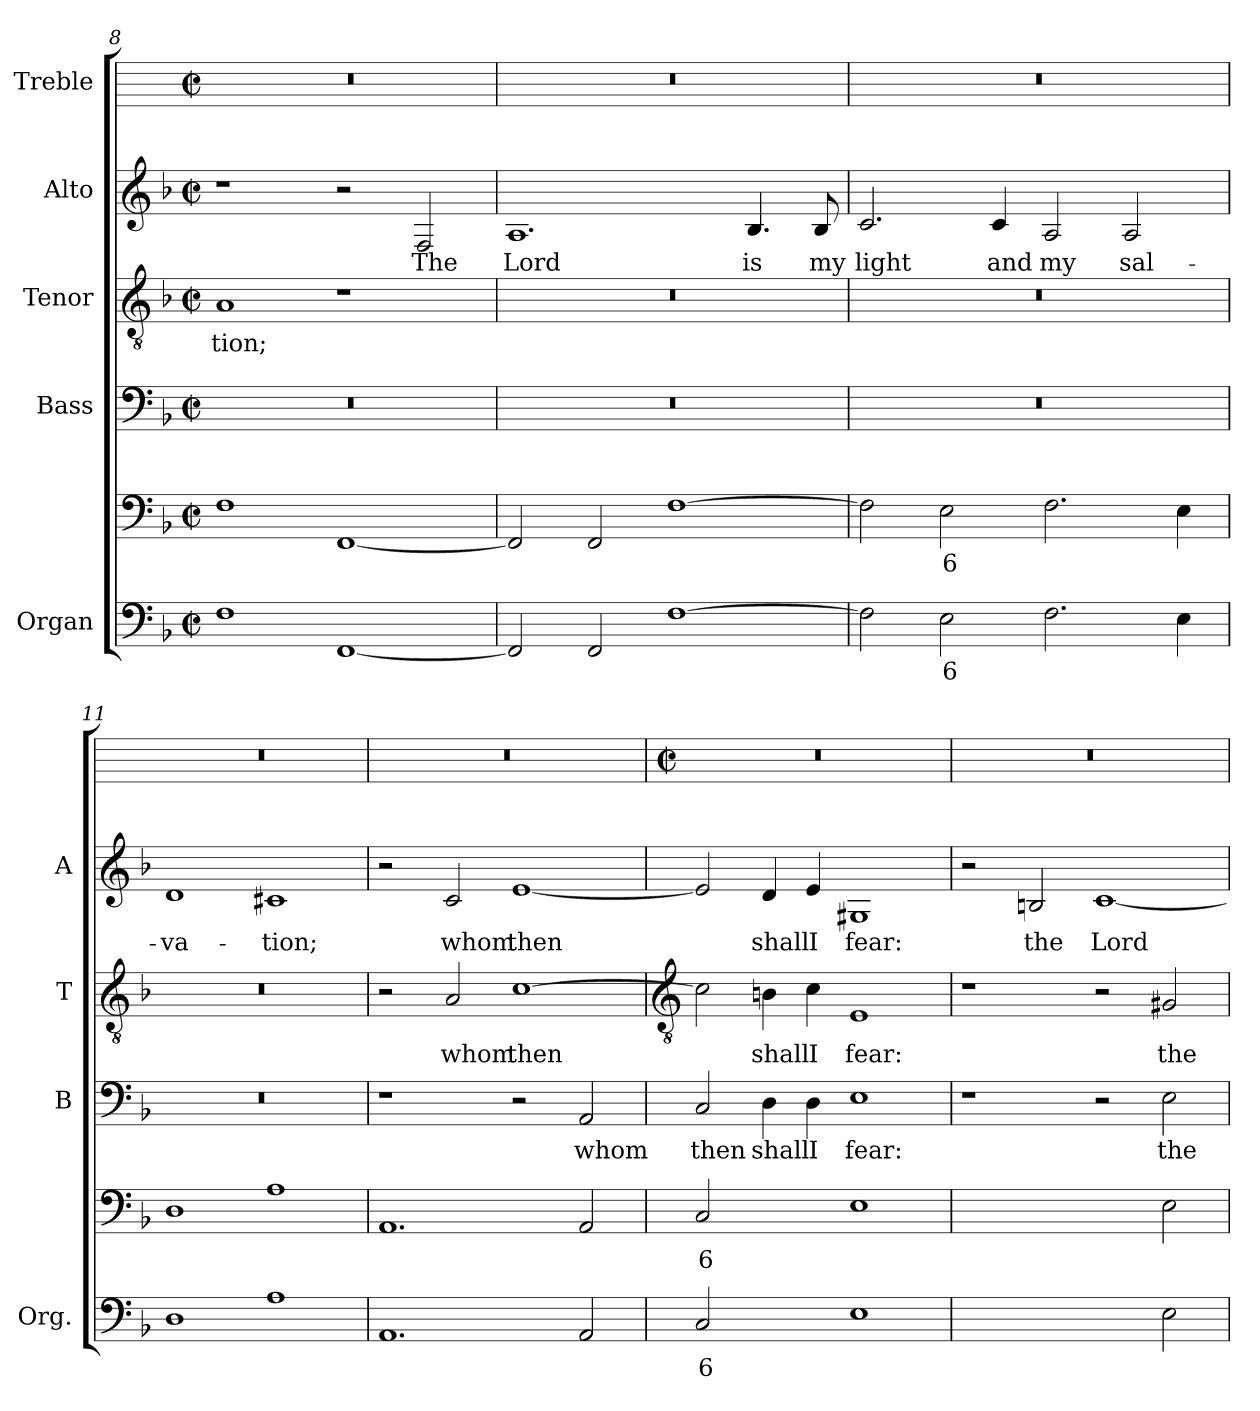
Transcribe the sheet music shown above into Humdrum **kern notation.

**kern	**text	**kern	**text	**kern	**text	**kern	**text	**kern	**text	**kern
*part5	*part5	*part5	*part5	*part4	*part4	*part3	*part3	*part2	*part2	*part1
*staff6	*staff6	*staff5	*staff5	*staff4	*staff4	*staff3	*staff3	*staff2	*staff2	*staff1
*I"Organ	*	*	*	*I"Bass	*	*I"Tenor	*	*I"Alto	*	*I"Treble
*I'Org.	*	*	*	*I'B	*	*I'T	*	*I'A	*	*
*	*	*clefF4	*	*clefF4	*	*clefGv2	*	*clefG2	*	*
*k[b-]	*	*k[b-]	*	*k[b-]	*	*k[b-]	*	*k[b-]	*	*
*F:	*	*F:	*	*F:	*	*F:	*	*F:	*	*
*M4/2	*	*M4/2	*	*M4/2	*	*M4/2	*	*M4/2	*	*M4/2
*met(c|)	*	*met(c|)	*	*met(c|)	*	*met(c|)	*	*met(c|)	*	*met(c|)
=8	=8	=8	=8	=8	=8	=8	=8	=8	=8	=8
!	!	!	!	!	!	!	!LO:LY:b	!	!	!
1F	.	1F	.	0r	.	1A	-tion;	1r	.	0r
[1FF	.	[1FF	.	.	.	1r	.	2r	.	.
!	!	!	!	!	!	!	!	!	!LO:LY:b	!
.	.	.	.	.	.	.	.	2F	The	.
=9	=9	=9	=9	=9	=9	=9	=9	=9	=9	=9
!	!	!	!	!	!	!	!	!	!LO:LY:b	!
2FF]	.	2FF]	.	0r	.	0r	.	1.A	Lord	0r
2FF	.	2FF	.	.	.	.	.	.	.	.
[1F	.	[1F	.	.	.	.	.	.	.	.
!	!	!	!	!	!	!	!	!	!LO:LY:b	!
.	.	.	.	.	.	.	.	4.B-	is	.
!	!	!	!	!	!	!	!	!	!LO:LY:b	!
.	.	.	.	.	.	.	.	8B-	my	.
=10	=10	=10	=10	=10	=10	=10	=10	=10	=10	=10
!	!	!	!	!	!	!	!	!	!LO:LY:b	!
2F]	.	2F]	.	0r	.	0r	.	2.c	light	0r
!	!LO:LY:b	!	!LO:LY:b	!	!	!	!	!	!	!
2E	6	2E	6	.	.	.	.	.	.	.
!	!	!	!	!	!	!	!	!	!LO:LY:b	!
.	.	.	.	.	.	.	.	4c	and	.
!	!	!	!	!	!	!	!	!	!LO:LY:b	!
2.F	.	2.F	.	.	.	.	.	2A	my	.
!	!	!	!	!	!	!	!	!	!LO:LY:b	!
.	.	.	.	.	.	.	.	2A	sal-	.
4E	.	4E	.	.	.	.	.	.	.	.
=11	=11	=11	=11	=11	=11	=11	=11	=11	=11	=11
!	!	!	!	!	!	!	!	!	!LO:LY:b	!
1D	.	1D	.	0r	.	0r	.	1d	-va-	0r
!	!	!	!	!	!	!	!	!	!LO:LY:b	!
1A	.	1A	.	.	.	.	.	1c#X	-tion;	.
=12	=12	=12	=12	=12	=12	=12	=12	=12	=12	=12
1.AA	.	1.AA	.	1r	.	2r	.	2r	.	0r
!	!	!	!	!	!	!	!LO:LY:b	!	!LO:LY:b	!
.	.	.	.	.	.	2A	whom	2c	whom	.
!	!	!	!	!	!	!	!LO:LY:b	!	!LO:LY:b	!
.	.	.	.	2r	.	[1c	then	[1e	then	.
!	!	!	!	!	!LO:LY:b	!	!	!	!	!
2AA	.	2AA	.	2AA	whom	.	.	.	.	.
!!LO:LB:g=z
=13	=13	=13	=13	=13	=13	=13	=13	=13	=13	=13
*	*	*	*	*	*	*clefGv2	*	*	*	*
*	*	*	*	*	*	*	*	*	*	*M4/2
*	*	*	*	*	*	*	*	*	*	*met(c|)
!	!LO:LY:b	!	!LO:LY:b	!	!LO:LY:b	!	!	!	!	!
2C	6	2C	6	2C	then	2c]	.	2e]	.	0r
!	!LO:LY:b	!	!LO:LY:b	!	!LO:LY:b	!	!LO:LY:b	!	!LO:LY:b	!
[4Dyy	6	[4Dyy	6	4D	shall	4Bn	shall	4d	shall	.
!	!LO:LY:b	!	!LO:LY:b	!	!LO:LY:b	!	!LO:LY:b	!	!LO:LY:b	!
4Dyy]	5	4Dyy]	5	4D	I	4c	I	4e	I	.
!	!	!	!	!	!LO:LY:b	!	!LO:LY:b	!	!LO:LY:b	!
1E	.	1E	.	1E	fear:	1E	fear:	1G#X	fear:	.
=14	=14	=14	=14	=14	=14	=14	=14	=14	=14	=14
[1EEyy	.	[1EEyy	.	1r	.	1r	.	2r	.	0r
!	!	!	!	!	!	!	!	!	!LO:LY:b	!
.	.	.	.	.	.	.	.	2Bn	the	.
!	!LO:LY:b	!	!LO:LY:b	!	!	!	!	!	!LO:LY:b	!
2EEyy]	6	2EEyy]	6	2r	.	2r	.	[1c	Lord	.
!	!	!	!	!	!LO:LY:b	!	!LO:LY:b	!	!	!
2E	.	2E	.	2E	the	2G#X	the	.	.	.
=	=	=	=	=	=	=	=	=	=	=
*-	*-	*-	*-	*-	*-	*-	*-	*-	*-	*-
